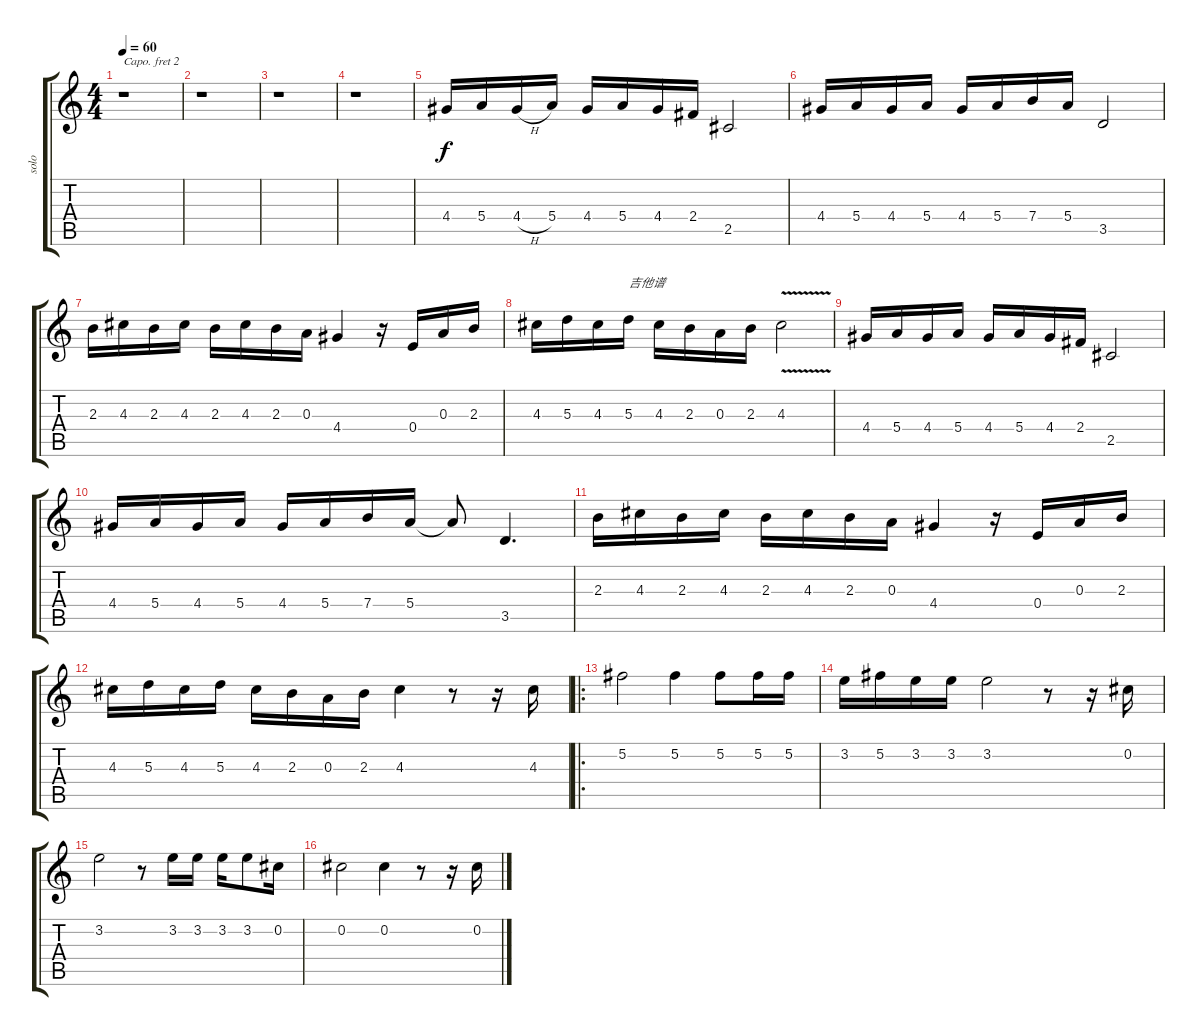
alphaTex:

\track ("solo" "solo") {instrument distortionguitar}
\staff {score tabs}
\capo 2
\tuning (E4 B3 G3 D3 A2 E2) {hide}
\ts (4 4)
\tempo 60
\clef g2
\ks c
r.1{dy f instrument distortionguitar} |
r.1 |
r.1 |
r.1 |
4.4.16 5.4.16 4.4{h}.16 5.4.16 4.4.16 5.4.16 4.4.16 2.4.16 2.5.2 |
4.4.16 5.4.16 4.4.16 5.4.16 4.4.16 5.4.16 7.4.16 5.4.16 3.5.2 |
2.3.16 4.3.16 2.3.16 4.3.16 2.3.16 4.3.16 2.3.16 0.3.16 4.4.4 r.16 0.4.16 0.3.16 2.3.16 |
4.3.16 5.3.16 4.3.16 5.3.16{txt "吉他谱"} 4.3.16 2.3.16 0.3.16 2.3.16 4.3{v}.2 |
4.4.16 5.4.16 4.4.16 5.4.16 4.4.16 5.4.16 4.4.16 2.4.16 2.5.2 |
4.4.16 5.4.16 4.4.16 5.4.16 4.4.16 5.4.16 7.4.16 5.4.16 5.4{t}.8 3.5.4{d} |
2.3.16 4.3.16 2.3.16 4.3.16 2.3.16 4.3.16 2.3.16 0.3.16 4.4.4 r.16 0.4.16 0.3.16 2.3.16 |
4.3.16 5.3.16 4.3.16 5.3.16 4.3.16 2.3.16 0.3.16 2.3.16 4.3.4 r.8 r.16 4.3.16 |
\ro
5.2.2 5.2.4 5.2.8 5.2.16 5.2.16 |
3.2.16 5.2.16 3.2.16 3.2.16 3.2.2 r.8 r.16 0.2.16 |
3.2.2 r.8 3.2.16 3.2.16 3.2.16 3.2.8 0.2.16 |
0.2.2 0.2.4 r.8 r.16 0.2.16
